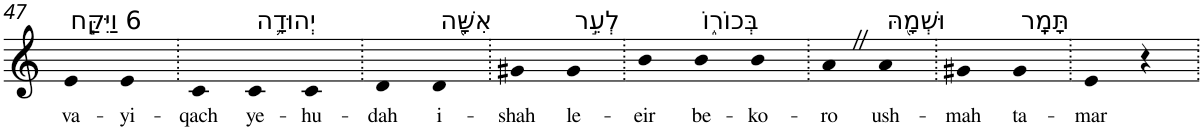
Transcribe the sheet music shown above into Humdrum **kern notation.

**kern	**text
*part1	*part1
*staff1	*staff1
*I"Piano	*
*I'Pno	*
!!LO:PB:g=z
*clefG2	*
*k[]	*
=47	=47
!LO:TX:a:t=6 וַיִּקַּ֧ח	!
!	!LO:LY:b
4e	va-
!	!LO:LY:b
4e	-yi-
=48.	=48.
!	!LO:LY:b
4c	-qach
!LO:TX:a:t=יְהוּדָ֛ה	!
!	!LO:LY:b
4c	ye-
!	!LO:LY:b
4c	-hu-
=49.	=49.
!	!LO:LY:b
4d	-dah
!LO:TX:a:t=אִשָּׁ֖ה	!
!	!LO:LY:b
4d	i-
=50.	=50.
!	!LO:LY:b
4g#X	-shah
!LO:TX:a:t=לְעֵ֣ר	!
!	!LO:LY:b
4g#	le-
=51.	=51.
!	!LO:LY:b
4b	-eir
!LO:TX:a:t=בְּכוֹר֑וֹ	!
!	!LO:LY:b
4b	be-
!	!LO:LY:b
4b	-ko-
=52.	=52.
!	!LO:LY:b
4aZ	-ro
!LO:TX:a:t=וּשְׁמָ֖הּ	!
!	!LO:LY:b
4a	ush-
=53.	=53.
!	!LO:LY:b
4g#X	-mah
!LO:TX:a:t=תָּמָֽר	!
!	!LO:LY:b
4g#	ta-
=54.	=54.
!	!LO:LY:b
4e	-mar
4r	.
=.	=.
*-	*-
